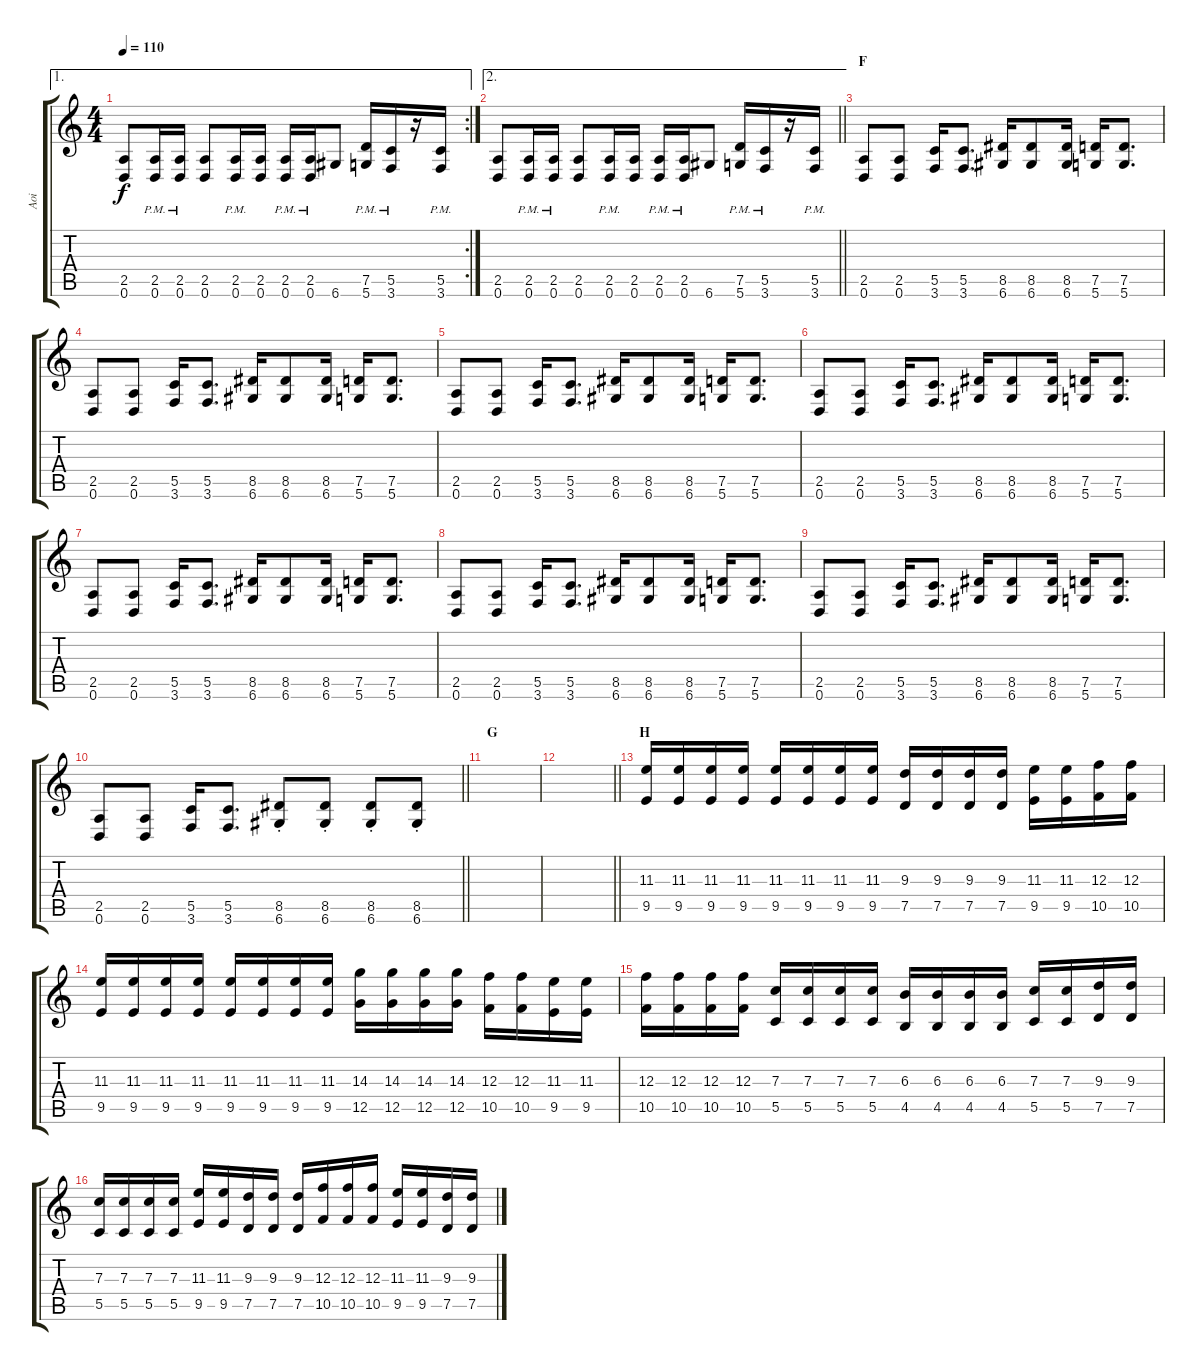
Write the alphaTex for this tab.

\track ("Aoi" "Aoi") {instrument distortionguitar}
\staff {score tabs}
\tuning (D4 A3 F3 C3 G2 D2) {hide}
\ae 1
\rc 2
\ts (4 4)
\tempo 110
\clef g2
\ks c
(2.5 0.6).8{dy f} (2.5{pm} 0.6{pm}).16 (2.5{pm} 0.6{pm}).16 (2.5 0.6).8 (2.5{pm} 0.6{pm}).16 (2.5 0.6).16 (2.5{pm} 0.6{pm}).16 (2.5{pm} 0.6{pm}).16 6.6.8 (7.5{pm} 5.6{pm}).16 (5.5{pm} 3.6{pm}).16 r.16 (5.5{pm} 3.6{pm}).16 |
\ae 2
\barLineRight lightlight
(2.5 0.6).8 (2.5{pm} 0.6{pm}).16 (2.5{pm} 0.6{pm}).16 (2.5 0.6).8 (2.5{pm} 0.6{pm}).16 (2.5 0.6).16 (2.5{pm} 0.6{pm}).16 (2.5{pm} 0.6{pm}).16 6.6.8 (7.5{pm} 5.6{pm}).16 (5.5{pm} 3.6{pm}).16 r.16 (5.5{pm} 3.6{pm}).16 |
\section ("" "F")
(2.5 0.6).8 (2.5 0.6).8 (5.5 3.6).16 (5.5 3.6).8{d} (8.5 6.6).16 (8.5 6.6).8 (8.5 6.6).16 (7.5 5.6).16 (7.5 5.6).8{d} |
(2.5 0.6).8 (2.5 0.6).8 (5.5 3.6).16 (5.5 3.6).8{d} (8.5 6.6).16 (8.5 6.6).8 (8.5 6.6).16 (7.5 5.6).16 (7.5 5.6).8{d} |
(2.5 0.6).8 (2.5 0.6).8 (5.5 3.6).16 (5.5 3.6).8{d} (8.5 6.6).16 (8.5 6.6).8 (8.5 6.6).16 (7.5 5.6).16 (7.5 5.6).8{d} |
(2.5 0.6).8 (2.5 0.6).8 (5.5 3.6).16 (5.5 3.6).8{d} (8.5 6.6).16 (8.5 6.6).8 (8.5 6.6).16 (7.5 5.6).16 (7.5 5.6).8{d} |
(2.5 0.6).8 (2.5 0.6).8 (5.5 3.6).16 (5.5 3.6).8{d} (8.5 6.6).16 (8.5 6.6).8 (8.5 6.6).16 (7.5 5.6).16 (7.5 5.6).8{d} |
(2.5 0.6).8 (2.5 0.6).8 (5.5 3.6).16 (5.5 3.6).8{d} (8.5 6.6).16 (8.5 6.6).8 (8.5 6.6).16 (7.5 5.6).16 (7.5 5.6).8{d} |
(2.5 0.6).8 (2.5 0.6).8 (5.5 3.6).16 (5.5 3.6).8{d} (8.5 6.6).16 (8.5 6.6).8 (8.5 6.6).16 (7.5 5.6).16 (7.5 5.6).8{d} |
\barLineRight lightlight
(2.5 0.6).8 (2.5 0.6).8 (5.5 3.6).16 (5.5 3.6).8{d} (8.5{st} 6.6{st}).8 (8.5{st} 6.6{st}).8 (8.5{st} 6.6{st}).8 (8.5{st} 6.6{st}).8 |
\section ("" "G")
|
\barLineRight lightlight
|
\section ("" "H")
(11.3 9.5).16 (11.3 9.5).16 (11.3 9.5).16 (11.3 9.5).16 (11.3 9.5).16 (11.3 9.5).16 (11.3 9.5).16 (11.3 9.5).16 (9.3 7.5).16 (9.3 7.5).16 (9.3 7.5).16 (9.3 7.5).16 (11.3 9.5).16 (11.3 9.5).16 (12.3 10.5).16 (12.3 10.5).16 |
(11.3 9.5).16 (11.3 9.5).16 (11.3 9.5).16 (11.3 9.5).16 (11.3 9.5).16 (11.3 9.5).16 (11.3 9.5).16 (11.3 9.5).16 (14.3 12.5).16 (14.3 12.5).16 (14.3 12.5).16 (14.3 12.5).16 (12.3 10.5).16 (12.3 10.5).16 (11.3 9.5).16 (11.3 9.5).16 |
(12.3 10.5).16 (12.3 10.5).16 (12.3 10.5).16 (12.3 10.5).16 (7.3 5.5).16 (7.3 5.5).16 (7.3 5.5).16 (7.3 5.5).16 (6.3 4.5).16 (6.3 4.5).16 (6.3 4.5).16 (6.3 4.5).16 (7.3 5.5).16 (7.3 5.5).16 (9.3 7.5).16 (9.3 7.5).16 |
(7.3 5.5).16 (7.3 5.5).16 (7.3 5.5).16 (7.3 5.5).16 (11.3 9.5).16 (11.3 9.5).16 (9.3 7.5).16 (9.3 7.5).16 (9.3 7.5).16 (12.3 10.5).16 (12.3 10.5).16 (12.3 10.5).16 (11.3 9.5).16 (11.3 9.5).16 (9.3 7.5).16 (9.3 7.5).16
